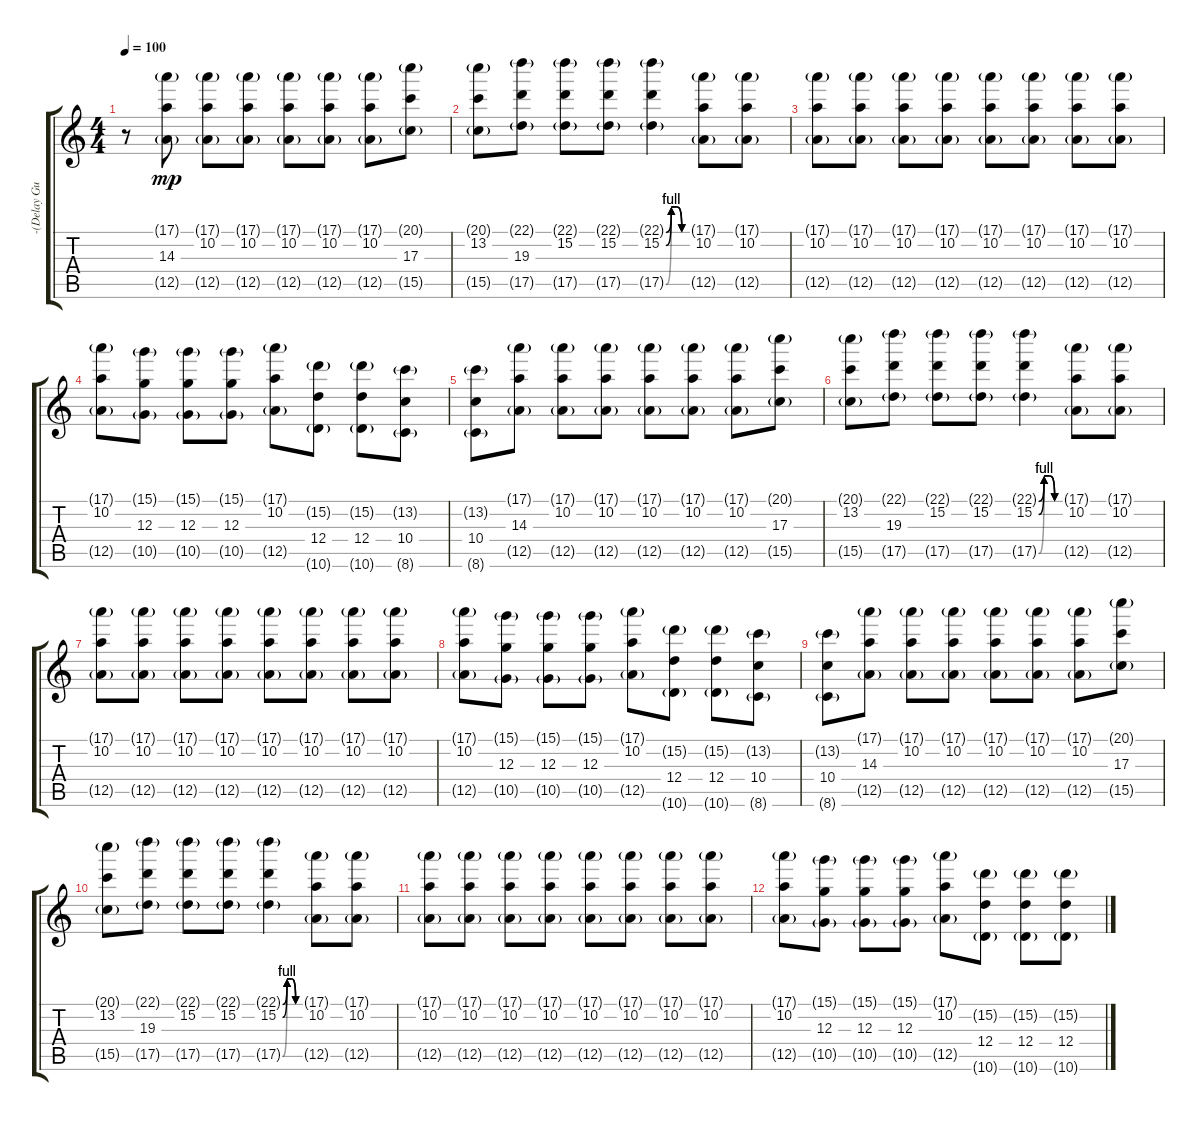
\track ("-(Delay Guitar 2)-" "-(Delay Gu") {instrument distortionguitar}
\staff {score tabs}
\tuning (E4 B3 G3 D3 A2 E2) {hide}
\ts (4 4)
\tempo 100
\clef g2
\ks c
r.8{dy mp instrument distortionguitar} (17.1{g} 14.3 12.5{g}).8 (17.1{g} 10.2 12.5{g}).8 (17.1{g} 10.2 12.5{g}).8 (17.1{g} 10.2 12.5{g}).8 (17.1{g} 10.2 12.5{g}).8 (17.1{g} 10.2 12.5{g}).8 (20.1{g} 17.3 15.5{g}).8 |
(20.1{g} 13.2 15.5{g}).8 (22.1{g} 19.3 17.5{g}).8 (22.1{g} 15.2 17.5{g}).8 (22.1{g} 15.2 17.5{g}).8 (22.1{be (custom 0 0 15 4 30 4 45 0 60 0) g} 15.2{be (custom 0 0 15 4 30 4 45 0 60 0)} 17.5{be (custom 0 0 15 4 30 4 45 0 60 0) g}).4 (17.1{g} 10.2 12.5{g}).8 (17.1{g} 10.2 12.5{g}).8 |
(17.1{g} 10.2 12.5{g}).8 (17.1{g} 10.2 12.5{g}).8 (17.1{g} 10.2 12.5{g}).8 (17.1{g} 10.2 12.5{g}).8 (17.1{g} 10.2 12.5{g}).8 (17.1{g} 10.2 12.5{g}).8 (17.1{g} 10.2 12.5{g}).8 (17.1{g} 10.2 12.5{g}).8 |
(17.1{g} 10.2 12.5{g}).8 (15.1{g} 12.3 10.5{g}).8 (15.1{g} 12.3 10.5{g}).8 (15.1{g} 12.3 10.5{g}).8 (17.1{g} 10.2 12.5{g}).8 (15.2{g} 12.4 10.6{g}).8 (15.2{g} 12.4 10.6{g}).8 (13.2{g} 10.4 8.6{g}).8 |
(13.2{g} 10.4 8.6{g}).8 (17.1{g} 14.3 12.5{g}).8 (17.1{g} 10.2 12.5{g}).8 (17.1{g} 10.2 12.5{g}).8 (17.1{g} 10.2 12.5{g}).8 (17.1{g} 10.2 12.5{g}).8 (17.1{g} 10.2 12.5{g}).8 (20.1{g} 17.3 15.5{g}).8 |
(20.1{g} 13.2 15.5{g}).8 (22.1{g} 19.3 17.5{g}).8 (22.1{g} 15.2 17.5{g}).8 (22.1{g} 15.2 17.5{g}).8 (22.1{be (custom 0 0 15 4 30 4 45 0 60 0) g} 15.2{be (custom 0 0 15 4 30 4 45 0 60 0)} 17.5{be (custom 0 0 15 4 30 4 45 0 60 0) g}).4 (17.1{g} 10.2 12.5{g}).8 (17.1{g} 10.2 12.5{g}).8 |
(17.1{g} 10.2 12.5{g}).8 (17.1{g} 10.2 12.5{g}).8 (17.1{g} 10.2 12.5{g}).8 (17.1{g} 10.2 12.5{g}).8 (17.1{g} 10.2 12.5{g}).8 (17.1{g} 10.2 12.5{g}).8 (17.1{g} 10.2 12.5{g}).8 (17.1{g} 10.2 12.5{g}).8 |
(17.1{g} 10.2 12.5{g}).8 (15.1{g} 12.3 10.5{g}).8 (15.1{g} 12.3 10.5{g}).8 (15.1{g} 12.3 10.5{g}).8 (17.1{g} 10.2 12.5{g}).8 (15.2{g} 12.4 10.6{g}).8 (15.2{g} 12.4 10.6{g}).8 (13.2{g} 10.4 8.6{g}).8 |
(13.2{g} 10.4 8.6{g}).8 (17.1{g} 14.3 12.5{g}).8 (17.1{g} 10.2 12.5{g}).8 (17.1{g} 10.2 12.5{g}).8 (17.1{g} 10.2 12.5{g}).8 (17.1{g} 10.2 12.5{g}).8 (17.1{g} 10.2 12.5{g}).8 (20.1{g} 17.3 15.5{g}).8 |
(20.1{g} 13.2 15.5{g}).8 (22.1{g} 19.3 17.5{g}).8 (22.1{g} 15.2 17.5{g}).8 (22.1{g} 15.2 17.5{g}).8 (22.1{be (custom 0 0 15 4 30 4 45 0 60 0) g} 15.2{be (custom 0 0 15 4 30 4 45 0 60 0)} 17.5{be (custom 0 0 15 4 30 4 45 0 60 0) g}).4 (17.1{g} 10.2 12.5{g}).8 (17.1{g} 10.2 12.5{g}).8 |
(17.1{g} 10.2 12.5{g}).8 (17.1{g} 10.2 12.5{g}).8 (17.1{g} 10.2 12.5{g}).8 (17.1{g} 10.2 12.5{g}).8 (17.1{g} 10.2 12.5{g}).8 (17.1{g} 10.2 12.5{g}).8 (17.1{g} 10.2 12.5{g}).8 (17.1{g} 10.2 12.5{g}).8 |
(17.1{g} 10.2 12.5{g}).8 (15.1{g} 12.3 10.5{g}).8 (15.1{g} 12.3 10.5{g}).8 (15.1{g} 12.3 10.5{g}).8 (17.1{g} 10.2 12.5{g}).8 (15.2{g} 12.4 10.6{g}).8 (15.2{g} 12.4 10.6{g}).8 (15.2{g} 12.4 10.6{g}).8
